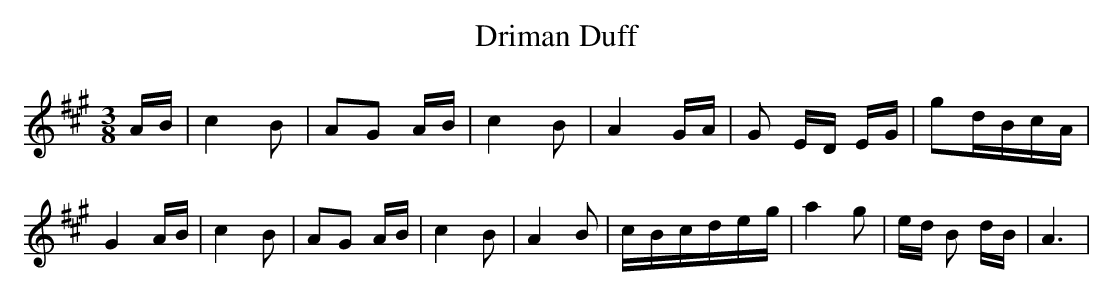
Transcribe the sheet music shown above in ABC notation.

X:1
T:Driman Duff
M:3/8
L:1/16
K:A
A-B| c4 B2| A2G2 AB| c4 B2| A4G-A| G2 ED EG| g2d-Bc-A| G4 AB| c4 B2|\
 A2G2 AB| c4 B2| A4 B2|c-B-c-d-e-g| a4 g2| ed B2 dB| A6|
